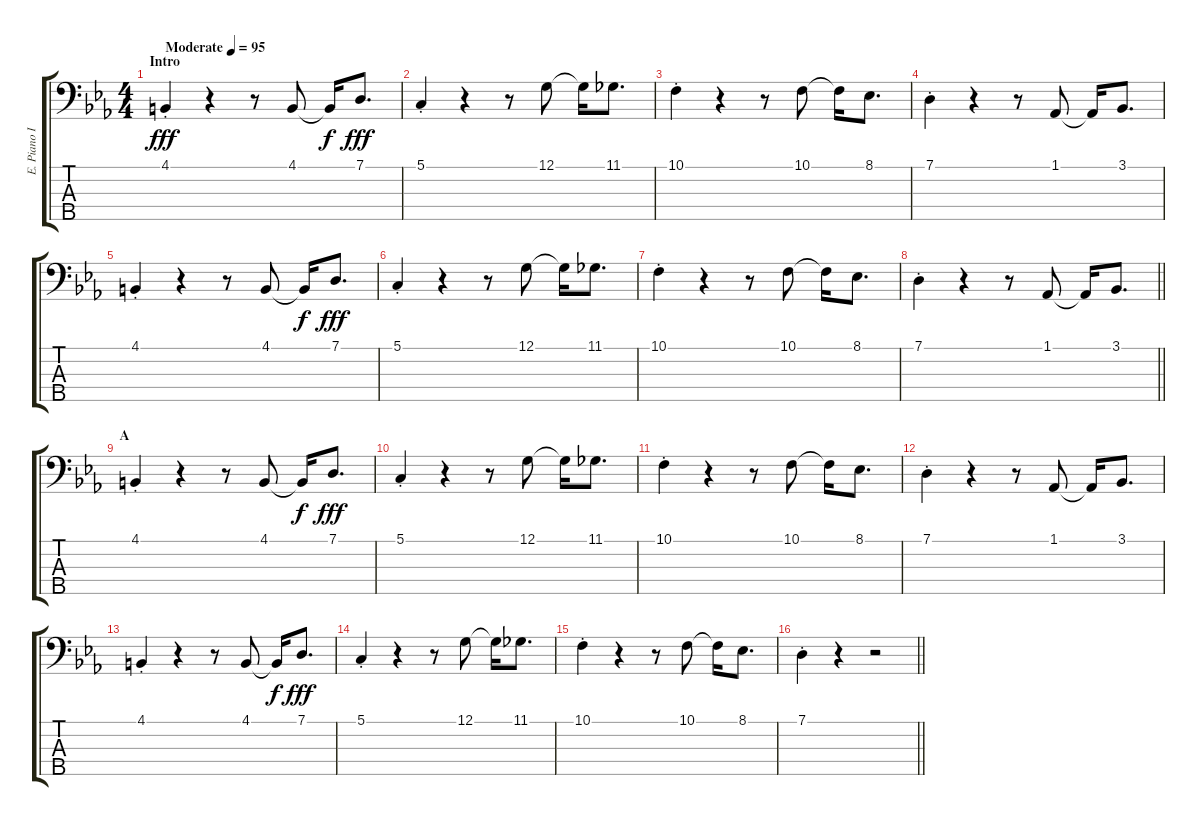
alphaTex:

\track ("E. Piano II (Right Hand)" "E. Piano I") {instrument brightacousticpiano}
\staff {score tabs}
\tuning (G2 D2 A1 E1 B0) {hide}
\ts (4 4)
\section ("" "Intro")
\tempo (95 "Moderate")
\clef f4
\ks cminor
4.1{st}.4{dy fff instrument brightacousticpiano} r.4 r.8 4.1.8 4.1{t}.16{dy f} 7.1.8{d dy fff} |
5.1{st}.4 r.4 r.8 12.1.8 12.1{t}.16 11.1.8{d} |
10.1{st}.4 r.4 r.8 10.1.8 10.1{t}.16 8.1.8{d} |
7.1{st}.4 r.4 r.8 1.1.8 1.1{t}.16 3.1.8{d} |
4.1{st}.4 r.4 r.8 4.1.8 4.1{t}.16{dy f} 7.1.8{d dy fff} |
5.1{st}.4 r.4 r.8 12.1.8 12.1{t}.16 11.1.8{d} |
10.1{st}.4 r.4 r.8 10.1.8 10.1{t}.16 8.1.8{d} |
\barLineRight lightlight
7.1{st}.4 r.4 r.8 1.1.8 1.1{t}.16 3.1.8{d} |
\section ("" "A")
4.1{st}.4 r.4 r.8 4.1.8 4.1{t}.16{dy f} 7.1.8{d dy fff} |
5.1{st}.4 r.4 r.8 12.1.8 12.1{t}.16 11.1.8{d} |
10.1{st}.4 r.4 r.8 10.1.8 10.1{t}.16 8.1.8{d} |
7.1{st}.4 r.4 r.8 1.1.8 1.1{t}.16 3.1.8{d} |
4.1{st}.4 r.4 r.8 4.1.8 4.1{t}.16{dy f} 7.1.8{d dy fff} |
5.1{st}.4 r.4 r.8 12.1.8 12.1{t}.16 11.1.8{d} |
10.1{st}.4 r.4 r.8 10.1.8 10.1{t}.16 8.1.8{d} |
\barLineRight lightlight
7.1{st}.4 r.4 r.2
